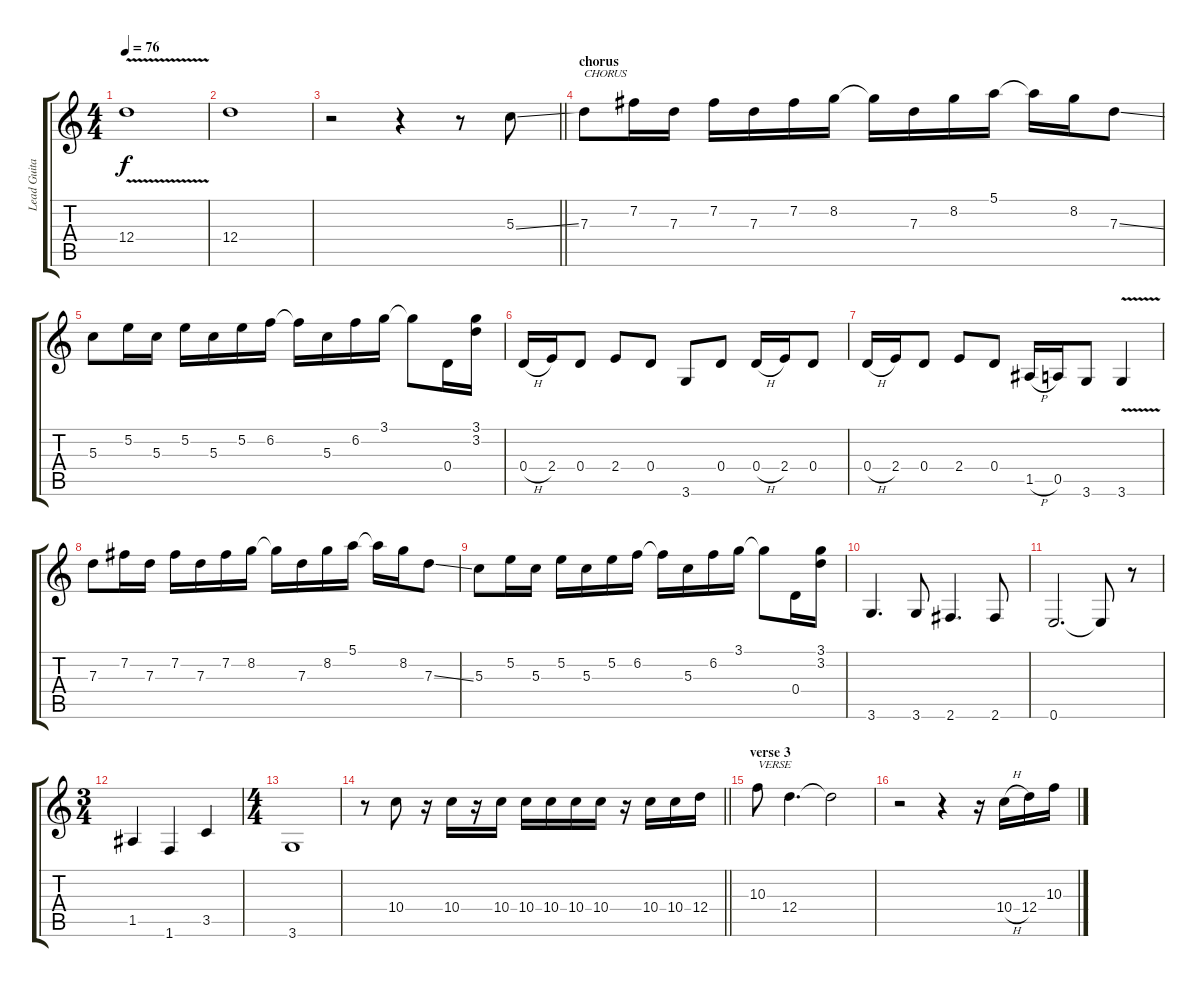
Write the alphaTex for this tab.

\track ("Lead Guitar (2&5)" "Lead Guita") {instrument electricguitarjazz}
\staff {score tabs}
\tuning (E4 B3 G3 D3 A2 E2) {hide}
\ts (4 4)
\tempo 76
\clef g2
\ks c
12.4{v}.1{dy f} |
12.4.1 |
\barLineRight lightlight
r.2 r.4 r.8 5.3{ss}.8 |
\section ("" "chorus")
7.3.8{txt "CHORUS"} 7.2.16 7.3.16 7.2.16 7.3.16 7.2.16 8.2.16 8.2{t}.16 7.3.16 8.2.16 5.1.16 5.1{t}.16 8.2.16 7.3{ss}.8 |
5.3.8 5.2.16 5.3.16 5.2.16 5.3.16 5.2.16 6.2.16 6.2{t}.16 5.3.16 6.2.16 3.1.16 3.1{t}.8 0.4.16 (3.1 3.2).16 |
0.4{h}.16 2.4.16 0.4.8 2.4.8 0.4.8 3.6.8 0.4.8 0.4{h}.16 2.4.16 0.4.8 |
0.4{h}.16 2.4.16 0.4.8 2.4.8 0.4.8 1.5{h}.16 0.5.16 3.6.8 3.6{v}.4 |
7.3.8 7.2.16 7.3.16 7.2.16 7.3.16 7.2.16 8.2.16 8.2{t}.16 7.3.16 8.2.16 5.1.16 5.1{t}.16 8.2.16 7.3{ss}.8 |
5.3.8 5.2.16 5.3.16 5.2.16 5.3.16 5.2.16 6.2.16 6.2{t}.16 5.3.16 6.2.16 3.1.16 3.1{t}.8 0.4.16 (3.1 3.2).16 |
3.6.4{d} 3.6.8 2.6.4{d} 2.6.8 |
0.6.2{d} 0.6{t}.8 r.8 |
\ts (3 4)
1.5.4 1.6.4 3.5.4 |
\ts (4 4)
3.6.1 |
\barLineRight lightlight
r.8 10.4.8 r.16 10.4.16 r.16 10.4.16 10.4.16 10.4.16 10.4.16 10.4.16 r.16 10.4.16 10.4.16 12.4.16 |
\section ("" "verse 3")
10.3.8{txt "VERSE"} 12.4.4{d} 12.4{t}.2 |
r.2 r.4 r.16 10.4{h}.16 12.4.16 10.3.16
